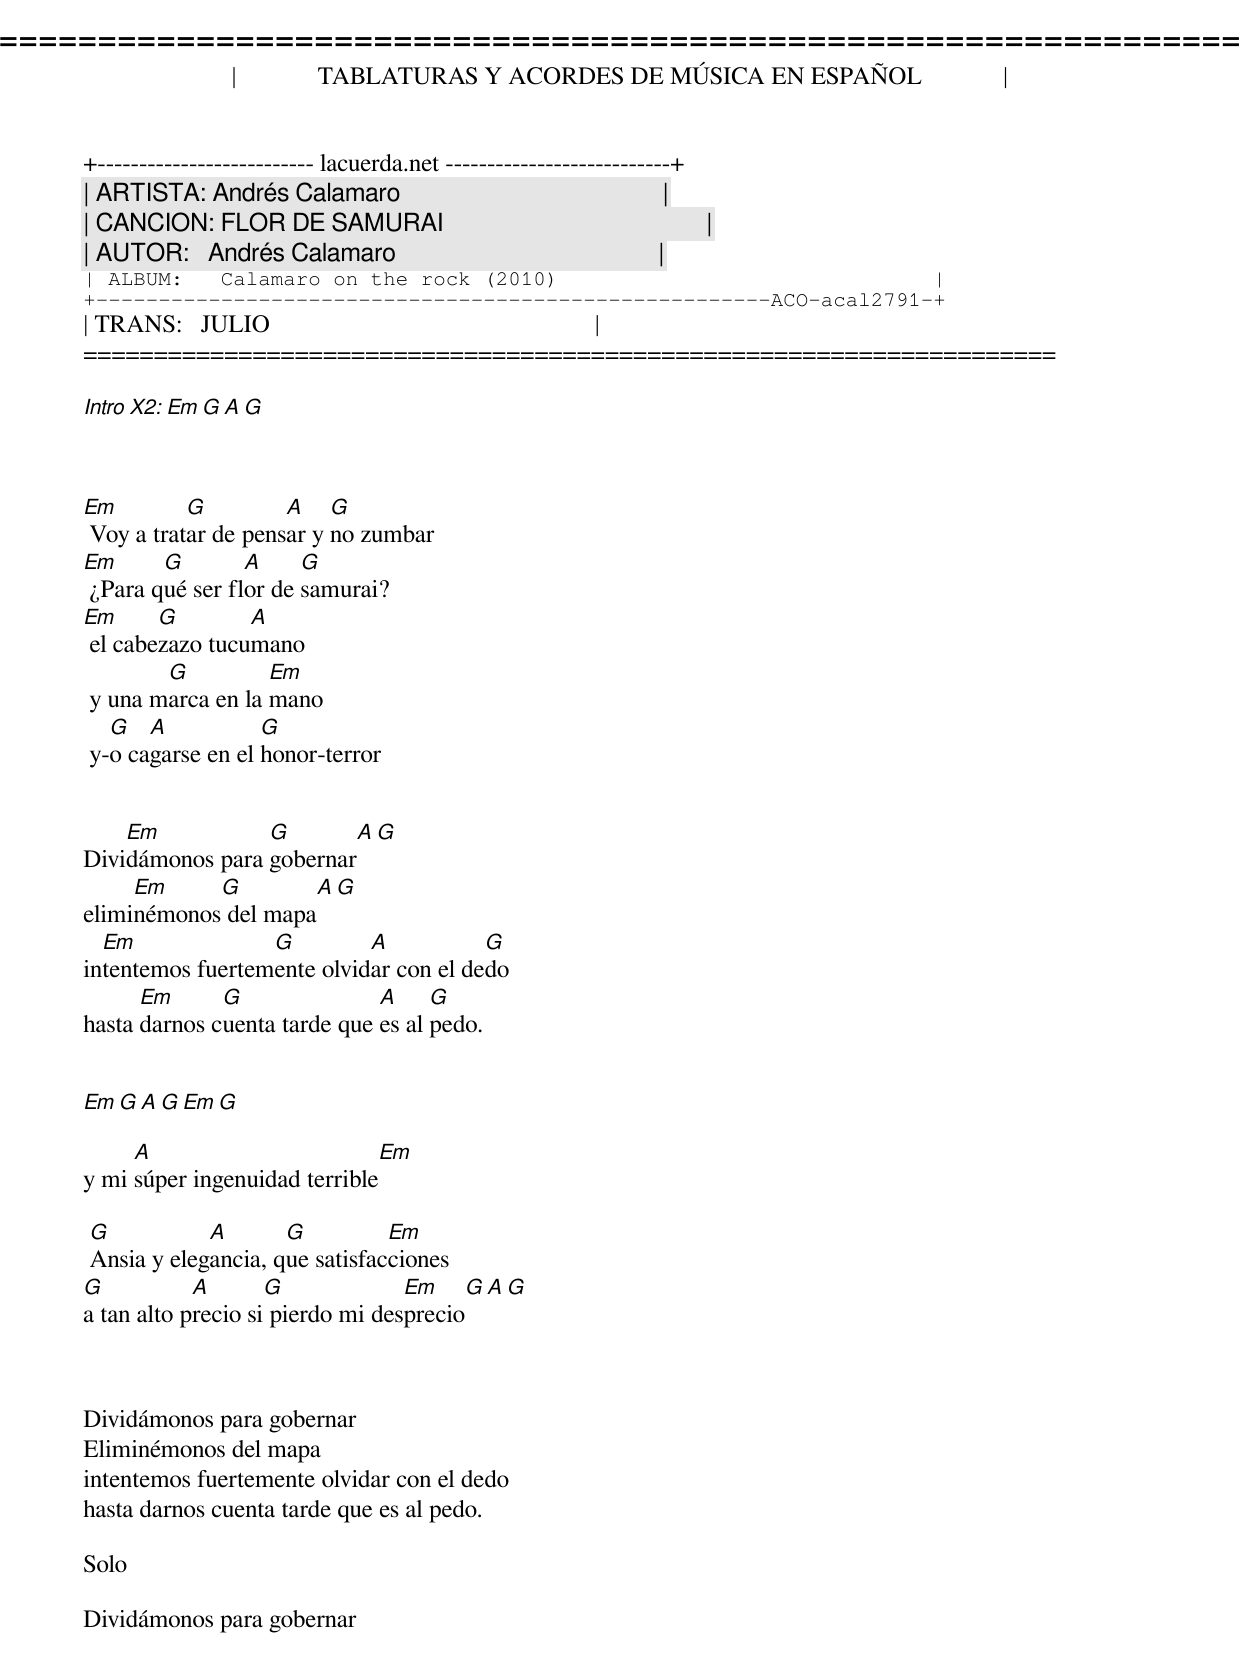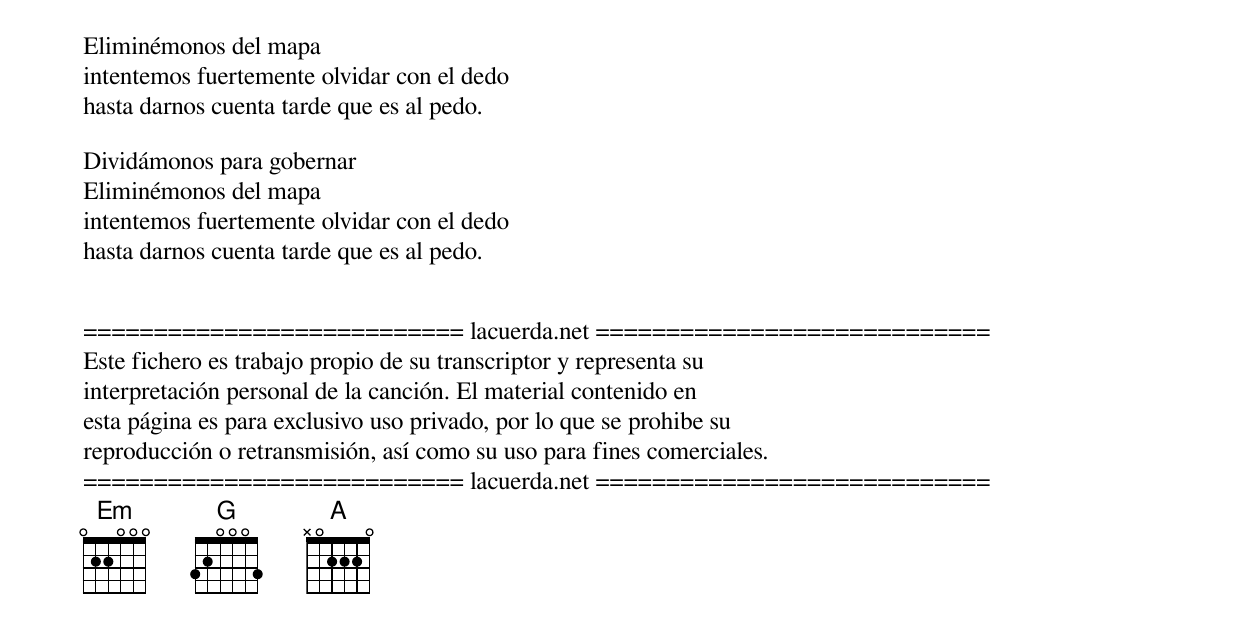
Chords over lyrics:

=====================================================================
|             TABLATURAS Y ACORDES DE MÚSICA EN ESPAÑOL             |
+-------------------------- lacuerda.net ---------------------------+
| ARTISTA: Andrés Calamaro                                          |
| CANCION: FLOR DE SAMURAI                                          |
| AUTOR:   Andrés Calamaro                                          |
| ALBUM:   Calamaro on the rock (2010)                              |
+------------------------------------------------------ACO-acal2791-+
| TRANS:   JULIO                                                    |
=====================================================================

Intro X2: Em G A G



Em         G         A    G
 Voy a tratar de pensar y no zumbar
Em      G        A     G
 ¿Para qué ser flor de samurai?
Em      G        A
 el cabezazo tucumano
        G          Em
 y una marca en la mano
   G   A           G
 y-o cagarse en el honor-terror


    Em           G        A  G
Dividámonos para gobernar
     Em     G        A G
eliminémonos del mapa
  Em              G         A           G
intentemos fuertemente olvidar con el dedo
      Em      G               A     G
hasta darnos cuenta tarde que es al pedo.


Em G A G   Em G

     A                          Em
y mi súper ingenuidad terrible

 G           A       G          Em
 Ansia y elegancia, que satisfacciones
G           A       G             Em        G  A G
a tan alto precio si pierdo mi desprecio



Dividámonos para gobernar
Eliminémonos del mapa
intentemos fuertemente olvidar con el dedo
hasta darnos cuenta tarde que es al pedo.

Solo

Dividámonos para gobernar
Eliminémonos del mapa
intentemos fuertemente olvidar con el dedo
hasta darnos cuenta tarde que es al pedo.

Dividámonos para gobernar
Eliminémonos del mapa
intentemos fuertemente olvidar con el dedo
hasta darnos cuenta tarde que es al pedo.


=========================== lacuerda.net ============================
Este fichero es trabajo propio de su transcriptor y representa su
interpretación personal de la canción. El material contenido en
esta página es para exclusivo uso privado, por lo que se prohibe su
reproducción o retransmisión, así como su uso para fines comerciales.
=========================== lacuerda.net ============================
